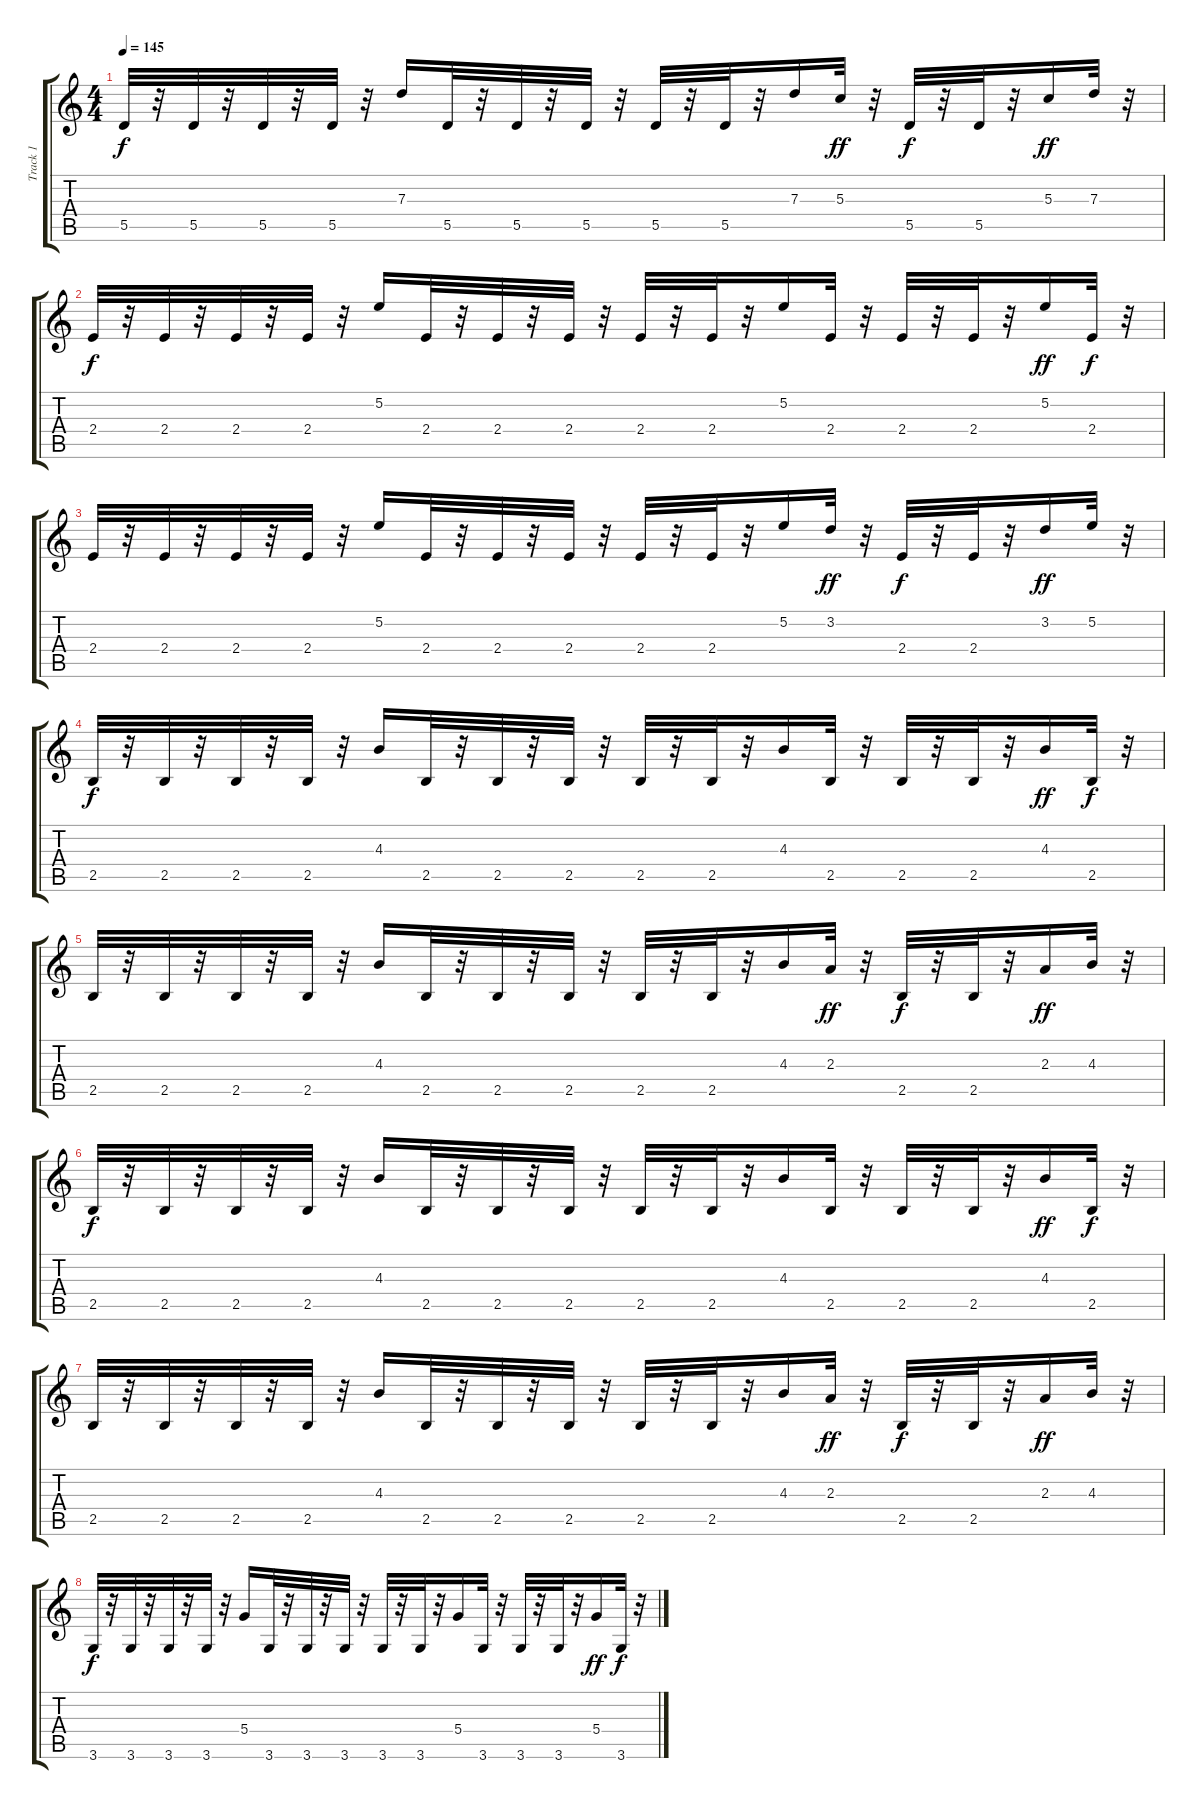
\track ("Track 1" "Track 1") {instrument distortionguitar}
\staff {score tabs}
\tuning (E4 B3 G3 D3 A2 E2) {hide}
\ts (4 4)
\tempo 145
\clef g2
\ks c
5.5.32{dy f} r.32 5.5.32 r.32 5.5.32 r.32 5.5.32 r.32 7.3.16 5.5.32 r.32 5.5.32 r.32 5.5.32 r.32 5.5.32 r.32 5.5.32 r.32 7.3.16 5.3.32{dy ff} r.32 5.5.32{dy f} r.32 5.5.32 r.32 5.3.16{dy ff} 7.3.32 r.32 |
2.4.32{dy f} r.32 2.4.32 r.32 2.4.32 r.32 2.4.32 r.32 5.2.16 2.4.32 r.32 2.4.32 r.32 2.4.32 r.32 2.4.32 r.32 2.4.32 r.32 5.2.16 2.4.32 r.32 2.4.32 r.32 2.4.32 r.32 5.2.16{dy ff} 2.4.32{dy f} r.32 |
2.4.32 r.32 2.4.32 r.32 2.4.32 r.32 2.4.32 r.32 5.2.16 2.4.32 r.32 2.4.32 r.32 2.4.32 r.32 2.4.32 r.32 2.4.32 r.32 5.2.16 3.2.32{dy ff} r.32 2.4.32{dy f} r.32 2.4.32 r.32 3.2.16{dy ff} 5.2.32 r.32 |
2.5.32{dy f} r.32 2.5.32 r.32 2.5.32 r.32 2.5.32 r.32 4.3.16 2.5.32 r.32 2.5.32 r.32 2.5.32 r.32 2.5.32 r.32 2.5.32 r.32 4.3.16 2.5.32 r.32 2.5.32 r.32 2.5.32 r.32 4.3.16{dy ff} 2.5.32{dy f} r.32 |
2.5.32 r.32 2.5.32 r.32 2.5.32 r.32 2.5.32 r.32 4.3.16 2.5.32 r.32 2.5.32 r.32 2.5.32 r.32 2.5.32 r.32 2.5.32 r.32 4.3.16 2.3.32{dy ff} r.32 2.5.32{dy f} r.32 2.5.32 r.32 2.3.16{dy ff} 4.3.32 r.32 |
2.5.32{dy f} r.32 2.5.32 r.32 2.5.32 r.32 2.5.32 r.32 4.3.16 2.5.32 r.32 2.5.32 r.32 2.5.32 r.32 2.5.32 r.32 2.5.32 r.32 4.3.16 2.5.32 r.32 2.5.32 r.32 2.5.32 r.32 4.3.16{dy ff} 2.5.32{dy f} r.32 |
2.5.32 r.32 2.5.32 r.32 2.5.32 r.32 2.5.32 r.32 4.3.16 2.5.32 r.32 2.5.32 r.32 2.5.32 r.32 2.5.32 r.32 2.5.32 r.32 4.3.16 2.3.32{dy ff} r.32 2.5.32{dy f} r.32 2.5.32 r.32 2.3.16{dy ff} 4.3.32 r.32 |
3.6.32{dy f} r.32 3.6.32 r.32 3.6.32 r.32 3.6.32 r.32 5.4.16 3.6.32 r.32 3.6.32 r.32 3.6.32 r.32 3.6.32 r.32 3.6.32 r.32 5.4.16 3.6.32 r.32 3.6.32 r.32 3.6.32 r.32 5.4.16{dy ff} 3.6.32{dy f} r.32
